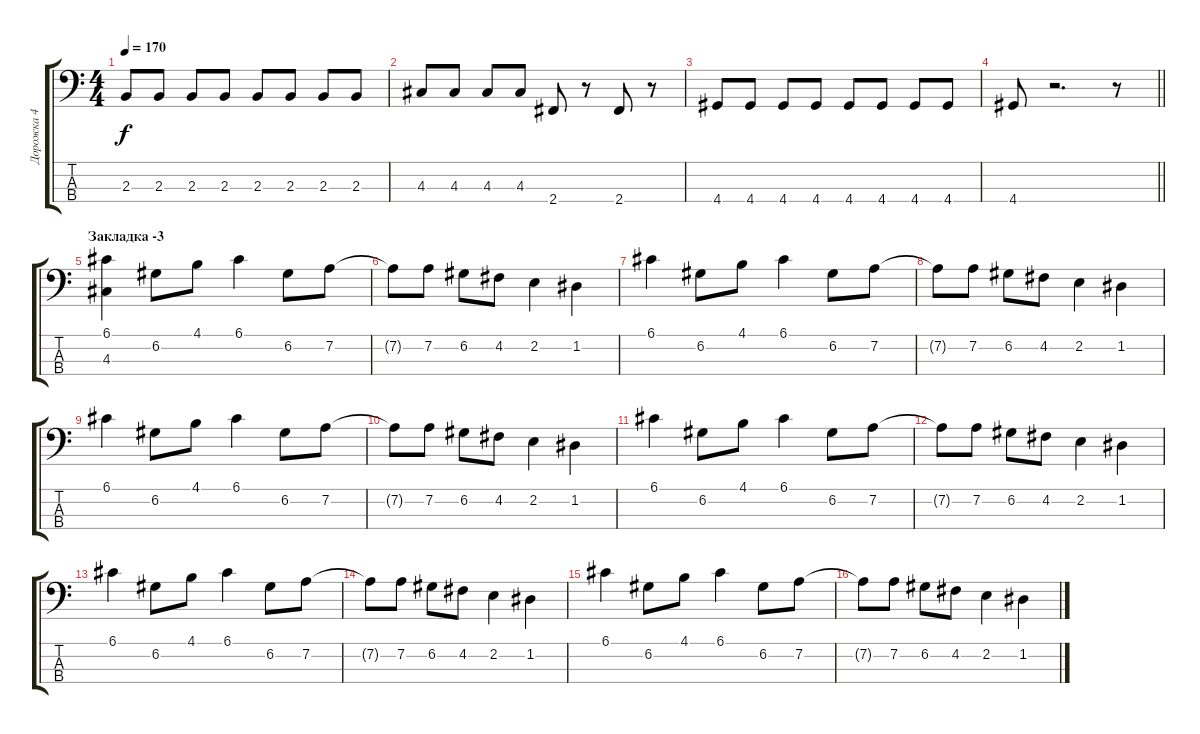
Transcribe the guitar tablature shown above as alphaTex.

\track ("Дорожка 4" "Дорожка 4") {instrument electricbassfinger}
\staff {score tabs}
\tuning (G2 D2 A1 E1) {hide}
\ts (4 4)
\tempo 170
\clef f4
\ks c
2.3.8{dy f} 2.3.8 2.3.8 2.3.8 2.3.8 2.3.8 2.3.8 2.3.8 |
4.3.8 4.3.8 4.3.8 4.3.8 2.4.8 r.8 2.4.8 r.8 |
4.4.8 4.4.8 4.4.8 4.4.8 4.4.8 4.4.8 4.4.8 4.4.8 |
\barLineRight lightlight
4.4.8 r.2{d} r.8 |
\section ("" "Закладка -3")
(6.1 4.3).4 6.2.8 4.1.8 6.1.4 6.2.8 7.2.8 |
7.2{t}.8 7.2.8 6.2.8 4.2.8 2.2.4 1.2.4 |
6.1.4 6.2.8 4.1.8 6.1.4 6.2.8 7.2.8 |
7.2{t}.8 7.2.8 6.2.8 4.2.8 2.2.4 1.2.4 |
6.1.4 6.2.8 4.1.8 6.1.4 6.2.8 7.2.8 |
7.2{t}.8 7.2.8 6.2.8 4.2.8 2.2.4 1.2.4 |
6.1.4 6.2.8 4.1.8 6.1.4 6.2.8 7.2.8 |
7.2{t}.8 7.2.8 6.2.8 4.2.8 2.2.4 1.2.4 |
6.1.4 6.2.8 4.1.8 6.1.4 6.2.8 7.2.8 |
7.2{t}.8 7.2.8 6.2.8 4.2.8 2.2.4 1.2.4 |
6.1.4 6.2.8 4.1.8 6.1.4 6.2.8 7.2.8 |
7.2{t}.8 7.2.8 6.2.8 4.2.8 2.2.4 1.2.4
